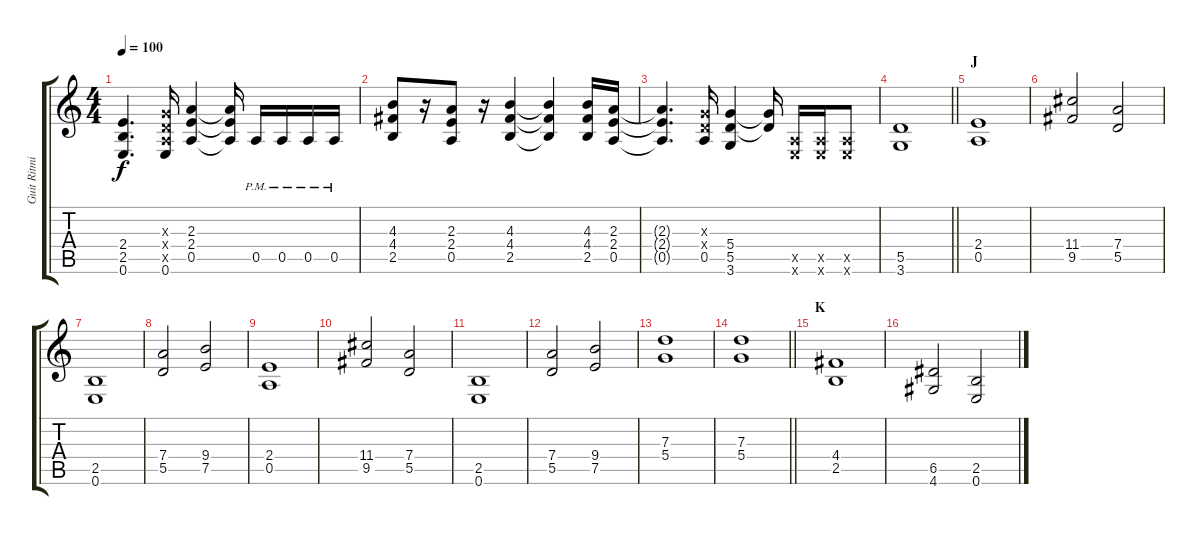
\track ("Guit Ritmica" "Guit Ritmi") {instrument overdrivenguitar}
\staff {score tabs}
\tuning (E4 B3 G3 D3 A2 E2) {hide}
\ts (4 4)
\tempo 100
\clef g2
\ks c
(2.4{t} 2.5{t} 0.6{t}).4{d dy f} (0.3{x} 0.4{x} 0.5{x} 0.6).16 (2.3 2.4 0.5).4 (2.3{t} 2.4{t} 0.5{t}).16 0.5{pm}.16 0.5{pm}.16 0.5{pm}.16 0.5{pm}.16 |
(4.3 4.4 2.5).8 r.16 (2.3 2.4 0.5).8 r.16 (4.3 4.4 2.5).4 (4.3{t} 4.4{t} 2.5{t}).4 (4.3 4.4 2.5).16 (2.3 2.4 0.5).16 |
(2.3{t} 2.4{t} 0.5{t}).4{d} (0.3{x} 0.4{x} 0.5).16 (5.4 5.5 3.6).4 (5.4{t} 5.5{t}).16 (0.5{x} 0.6{x}).16 (0.5{x} 0.6{x}).16 (0.5{x} 0.6{x}).8 |
\barLineRight lightlight
(5.5 3.6).1 |
\section ("" "J")
(2.4 0.5).1 |
(11.4 9.5).2 (7.4 5.5).2 |
(2.5 0.6).1 |
(7.4 5.5).2 (9.4 7.5).2 |
(2.4 0.5).1 |
(11.4 9.5).2 (7.4 5.5).2 |
(2.5 0.6).1 |
(7.4 5.5).2 (9.4 7.5).2 |
(7.3 5.4).1 |
\barLineRight lightlight
(7.3 5.4).1 |
\section ("" "K")
(4.4 2.5).1 |
(6.5 4.6).2 (2.5 0.6).2
